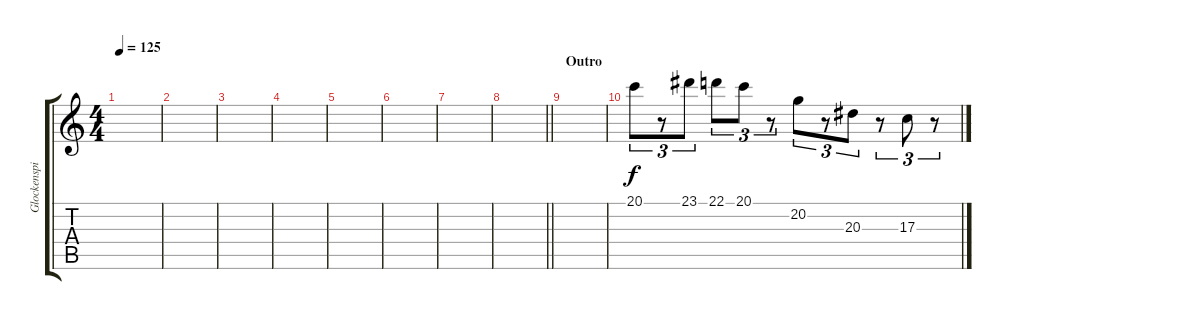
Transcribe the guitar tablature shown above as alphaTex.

\track ("Glockenspiel" "Glockenspi") {instrument glockenspiel}
\staff {score tabs}
\tuning (E4 B3 G3 D3 A2 E2) {hide}
\ts (4 4)
\tempo 125
\clef g2
\ks c
|
|
|
|
|
|
|
\barLineRight lightlight
|
\section ("" "Outro")
|
20.1.8{tu (3 2)} r.8{tu (3 2)} 23.1.8{tu (3 2) dy f} 22.1.8{tu (3 2)} 20.1.8{tu (3 2)} r.8{tu (3 2)} 20.2.8{tu (3 2)} r.8{tu (3 2)} 20.3.8{tu (3 2)} r.8{tu (3 2)} 17.3.8{tu (3 2)} r.8{tu (3 2)}
